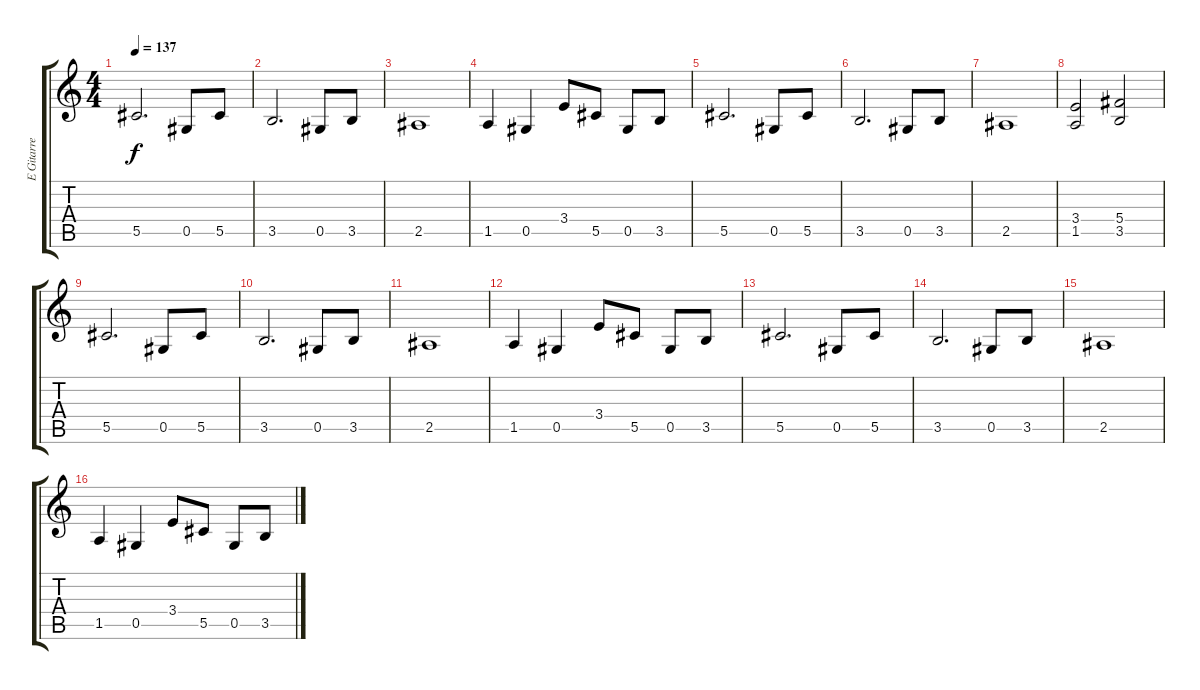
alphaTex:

\track ("E Gitarre" "E Gitarre") {instrument overdrivenguitar}
\staff {score tabs}
\tuning (Eb4 Bb3 Gb3 Db3 Ab2 Eb2) {hide}
\ts (4 4)
\tempo 137
\clef g2
\ks c
5.5.2{d dy f} 0.5.8 5.5.8 |
3.5.2{d} 0.5.8 3.5.8 |
2.5.1 |
1.5.4 0.5.4 3.4.8 5.5.8 0.5.8 3.5.8 |
5.5.2{d} 0.5.8 5.5.8 |
3.5.2{d} 0.5.8 3.5.8 |
2.5.1 |
(3.4 1.5).2 (5.4 3.5).2 |
5.5.2{d} 0.5.8 5.5.8 |
3.5.2{d} 0.5.8 3.5.8 |
2.5.1 |
1.5.4 0.5.4 3.4.8 5.5.8 0.5.8 3.5.8 |
5.5.2{d} 0.5.8 5.5.8 |
3.5.2{d} 0.5.8 3.5.8 |
2.5.1 |
1.5.4 0.5.4 3.4.8 5.5.8 0.5.8 3.5.8
